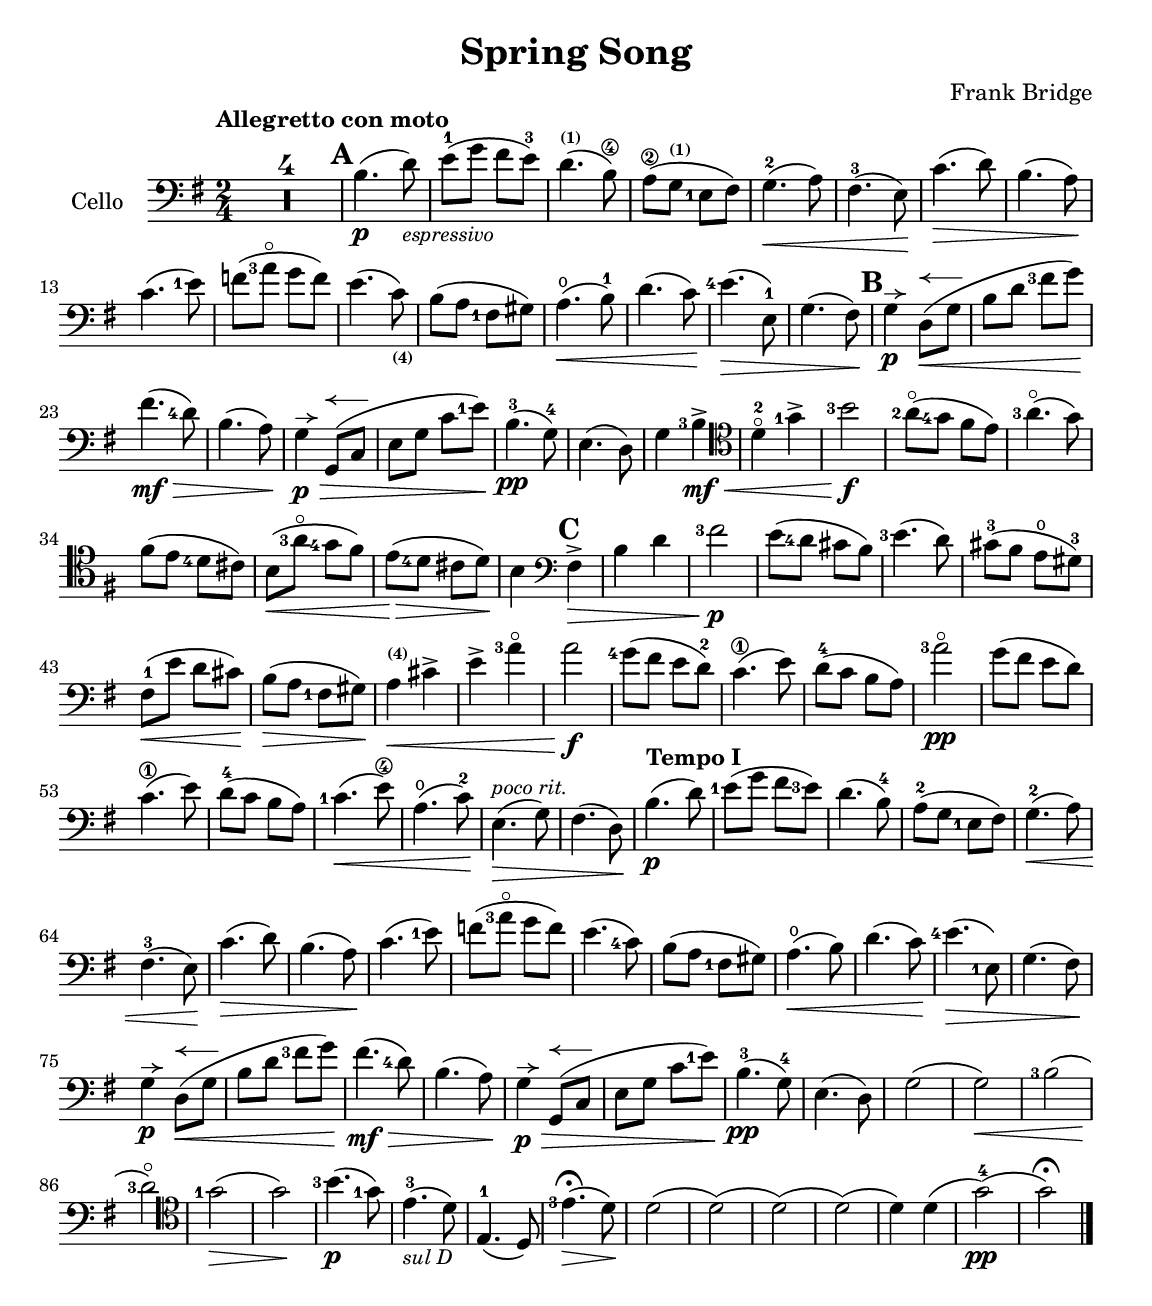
#(set-global-staff-size 20)

\version "2.18.2"

\header {
  title    = "Spring Song"
  composer = "Frank Bridge"
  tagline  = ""
}

\language "italiano"

% iPad Pro 12.9

\paper {
  paper-width  = 195\mm
  paper-height = 260\mm
}

allongerUne = \markup {
  \center-column {
    \combine
    \draw-line #'(-2 . 0)
    \arrow-head #X #RIGHT ##f
  }
}

retenir = \markup {
  \center-column {
    \concat {
      \arrow-head #X #LEFT ##f
      \hspace #-1
      \draw-line #'(-4 . 0)
    }
  }
}

% \layout {
%   \context {
%     \Staff
%     \override VerticalAxisGroup.staff-staff-spacing = #30
%   }
% }

\score {
  \new Staff
  \with {instrumentName = #"Cello "}
  {
    \override Hairpin.to-barline = ##f
    \tempo "Allegretto con moto"
    \time 2/4
    \key sol \major
    \clef "bass"
    \set fingeringOrientations = #'(left)

    \compressFullBarRests
    R1*2
    \mark \default
    si4.\p(re'8_\markup{\small\italic "espressivo"})                      % 5
    mi'8-1(sol'8 fad'8 mi'8-3)                                            % 6
    re'4.^\markup{\bold\teeny (1)}(si8\4)                                 % 7
    la8\2(sol8^\markup{\bold\teeny (1)} <mi-1>8 fad8)                     % 8
    sol4.-2\<(la8)                                                        % 9
    fad4.-3(mi8)\!                                                        % 10
    do'4.\>(re'8)                                                         % 11
    si4.(la8)\!                                                           % 12
    do'4.(<mi'-1>8)                                                       % 13
    fa'8(<la'-3>8\flageolet sol'8 fa'8)                                   % 14
    mi'4.(do'8_\markup{\bold\teeny (4)})                                  % 15
    si8(la8 <fad-1>8 sold8)                                               % 16
    la4.\open\<(si8-1)                                                    % 17
    re'4.(do'8)\!                                                         % 18
    <mi'-4>4.\>(mi8-1)                                                    % 19
    sol4.(fad8)\!                                                         % 20
    \mark \default
    sol4\p^\allongerUne re8^\retenir\<(sol8                               % 21
    si8 re'8 <fad'-3>8 sol'8)\!                                           % 22
    fad'4.\mf\>(<re'-4>8)                                                 % 23
    si4.(la8)\!                                                           % 24
    sol4\p^\allongerUne\> sol,8^\retenir(do8                              % 25
    mi8 sol8 do'8 <mi'-1>8)\!                                             % 26
    si4.-3\pp(sol8-4)                                                     % 27
    mi4.(re8)                                                             % 28
    sol4 <si-3>4\mf->\<                                                   % 29
    \clef "tenor"
    re'4-2\flageolet <sol'-1>4->                                          % 30
    <si'-3>2\f\!                                                          % 31
    <la'-2>8\flageolet(<sol'-4>8 fad'8 mi'8)                              % 32
    <la'-3>4.\flageolet(sol'8)                                            % 33
    fad'8(mi'8 <re'-4>8 dod'8)                                            % 34
    si8\<(<la'-3>8\flageolet <sol'-4>8 fad'8)                             % 35
    mi'8\>(<re'-4>8 dod'8 re'8)\!                                         % 36
    si4
    \mark \default
    \clef "bass"
    fad4->\>                                                              % 37
    si4 re'4                                                              % 38
    <fad'-3>2\p\!                                                         % 39
    mi'8(<re'-4>8 dod'8 si8)                                              % 40
    <mi'-3>4.(re'8)                                                       % 41
    dod'8-3(si8 la8\open sold8-3)                                         % 42
    fad8-1\<(mi' re'8 dod'8)\!                                            % 43
    si8\>(la8 <fad-1>8 sold8)\!                                           % 44
    la4^\markup{\bold\teeny (4)}\< dod'4->                                % 45
    mi'4-> <la'-3>4\flageolet                                             % 46
    la'2\!\f                                                              % 47
    <sol'-4>8(fad'8 mi'8 re'8-2)                                          % 48
    do'4.\1(mi'8)                                                         % 49
    re'8-4(do'8 si8 la8)                                                  % 50
    <la'-3>2\flageolet\pp                                                 % 51
    sol'8(fad'8 mi'8 re'8)                                                % 52
    do'4.\1(mi'8)                                                         % 53
    re'8-4(do'8 si8 la8)                                                  % 54
    <do'-1>4.\<(mi'8\4)                                                   % 55
    la4.\open(do'8-2)\!                                                   % 56
    mi4.\>^\markup{\small\italic "poco rit."}(sol8)                       % 57
    fad4.(re8)\!                                                          % 58
    \tempo "Tempo I"
    si4.\p(re'8)                                                          % 59
    <mi'-1>8(sol'8 fad'8 <mi'-3>8)                                        % 60
    re'4.(si8-4)                                                          % 61
    la8-2(sol8 <mi-1>8 fad8)                                              % 62
    sol4.-2\<(la8)                                                        % 63
    fad4.-3(mi8)\!                                                        % 64
    do'4.\>(re'8)                                                         % 65
    si4.(la8)\!                                                           % 66
    do'4.(<mi'-1>8)                                                       % 67
    fa'8(<la'-3>8\flageolet sol'8 fa'8)                                   % 68
    mi'4.(<do'-4>8)                                                       % 69
    si8(la8 <fad-1>8 sold8)                                               % 70
    la4.\open\<(si8)                                                      % 71
    re'4.(do'8)\!                                                         % 72
    <mi'-4>4.\>(<mi-1>8)                                                  % 73
    sol4.(fad8)\!                                                         % 74
    sol4\p^\allongerUne re8^\retenir\<(sol8                               % 75
    si8 re'8 <fad'-3>8 sol'8)\!                                           % 76
    fad'4.\mf\>(<re'-4>8)                                                 % 77
    si4.(la8)\!                                                           % 78
    sol4\p^\allongerUne\> sol,8^\retenir(do8                              % 79
    mi8 sol8 do'8 <mi'-1>8)\!                                             % 80
    si4.-3\pp(sol8-4)                                                     % 81
    mi4.(re8)                                                             % 82
    sol2(                                                                 % 83
    sol2)\<                                                               % 84
    <si-3>2(                                                              % 85
    <re'-3>2\flageolet)\!                                                 % 86
    \clef "tenor"
    <sol'-1>2\>(                                                          % 87
    sol'2)\!                                                              % 88
    <si'-3>4.\p(<sol'-1>8)                                                % 89
    mi'4.-3_\markup{\small\italic "sul D"}(re'8)                          % 90
    mi4.-1(re8)                                                           % 91
    <mi'-3>4.\fermata\>(re'8)\!                                           % 92
    re'2(                                                                 % 93
    re'2)(                                                                % 94
    re'2)(                                                                % 95
    re'2)(                                                                % 96
    re'4) re'4(                                                           % 97
    sol'2-4\pp)(                                                          % 98
    sol'2)\fermata                                                        % 99
    \bar "|."
  }
}
